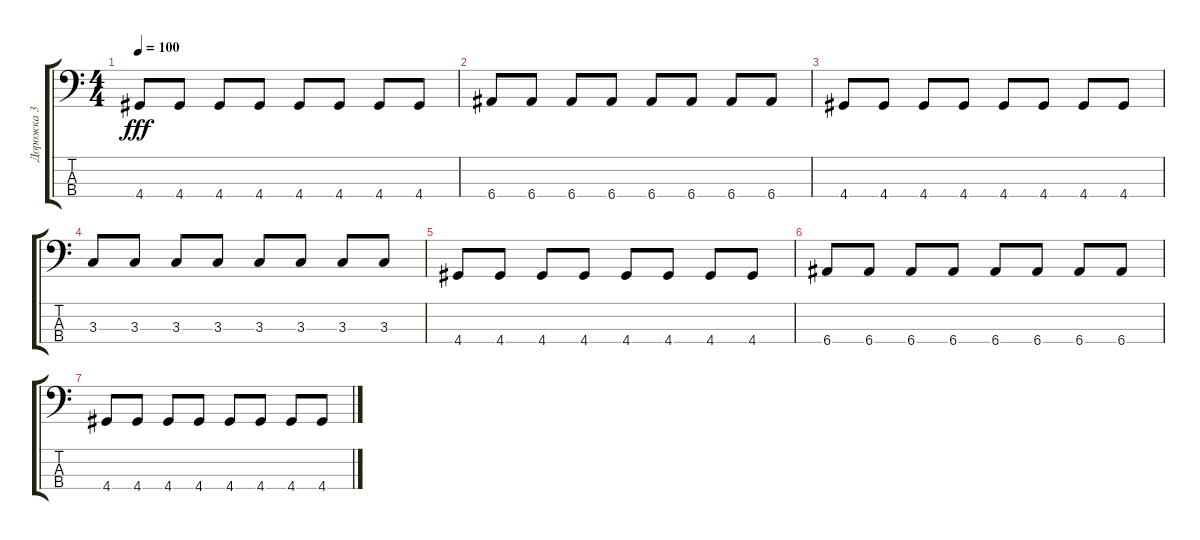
\track ("Дорожка 3" "Дорожка 3") {instrument electricbassfinger}
\staff {score tabs}
\tuning (G2 D2 A1 E1) {hide}
\ts (4 4)
\tempo 100
\clef f4
\ks c
4.4.8{dy fff} 4.4.8 4.4.8 4.4.8 4.4.8 4.4.8 4.4.8 4.4.8 |
6.4.8 6.4.8 6.4.8 6.4.8 6.4.8 6.4.8 6.4.8 6.4.8 |
4.4.8 4.4.8 4.4.8 4.4.8 4.4.8 4.4.8 4.4.8 4.4.8 |
3.3.8 3.3.8 3.3.8 3.3.8 3.3.8 3.3.8 3.3.8 3.3.8 |
4.4.8 4.4.8 4.4.8 4.4.8 4.4.8 4.4.8 4.4.8 4.4.8 |
6.4.8 6.4.8 6.4.8 6.4.8 6.4.8 6.4.8 6.4.8 6.4.8 |
4.4.8 4.4.8 4.4.8 4.4.8 4.4.8 4.4.8 4.4.8 4.4.8
